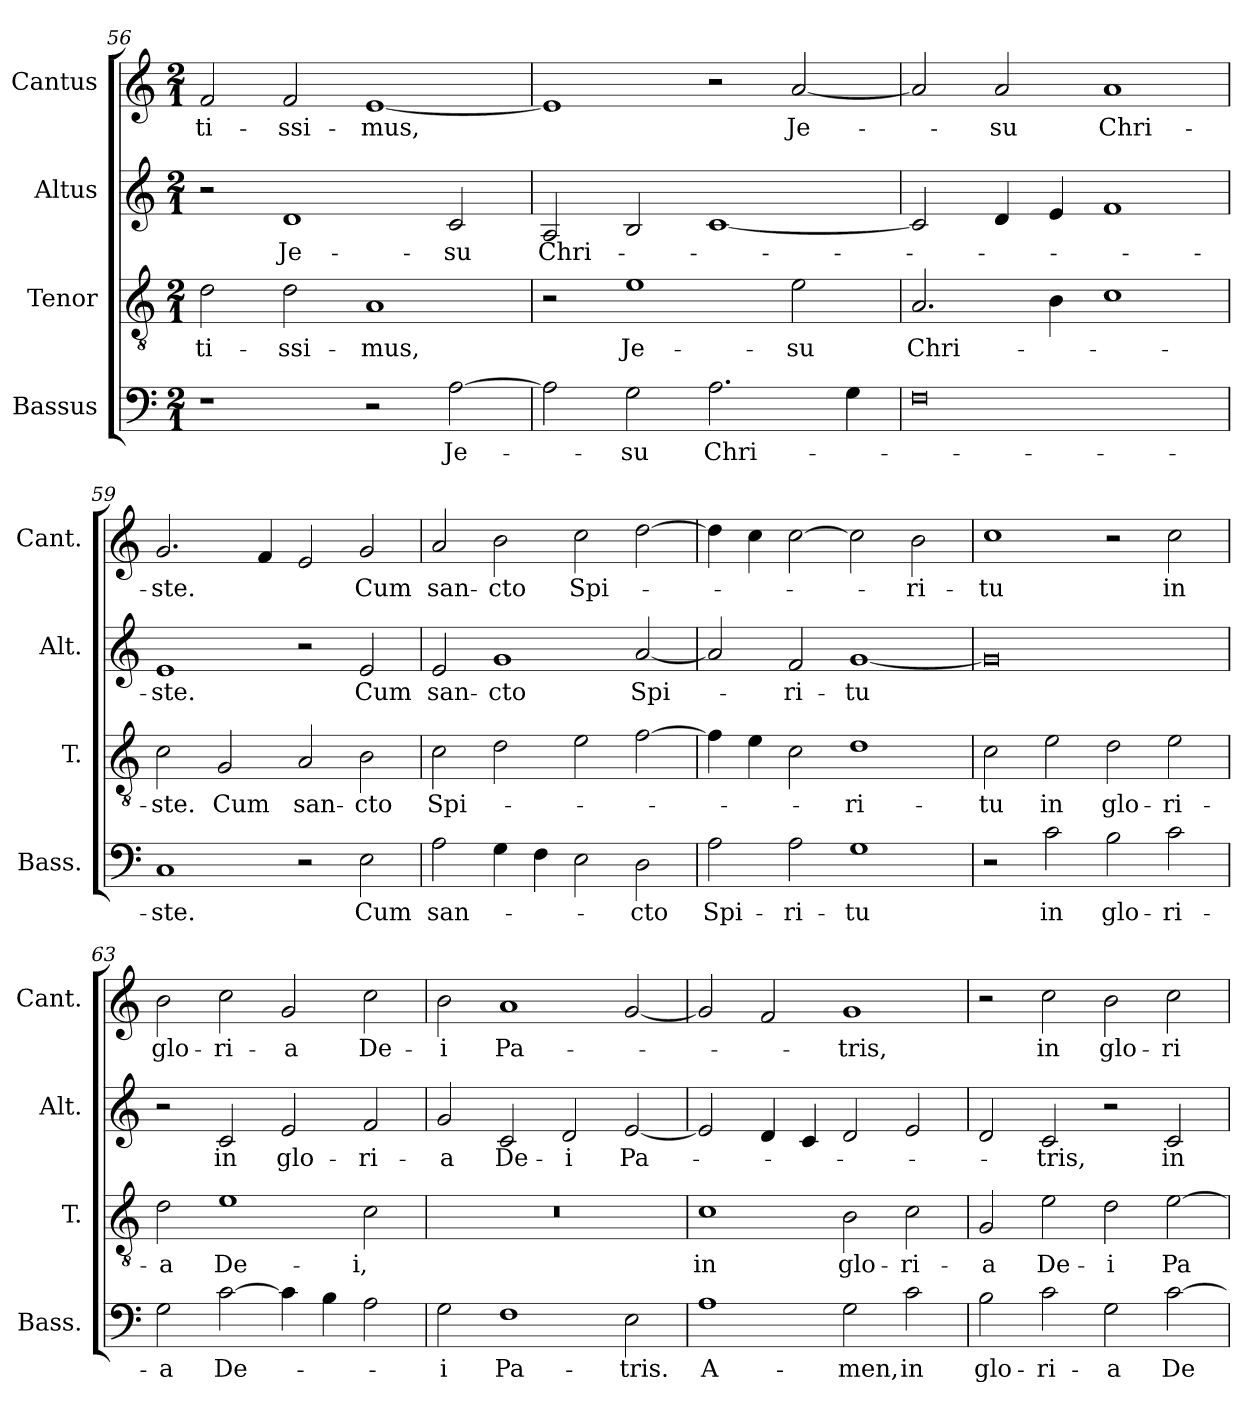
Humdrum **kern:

**kern	**text	**kern	**text	**kern	**text	**kern	**text
*part4	*part4	*part3	*part3	*part2	*part2	*part1	*part1
*staff4	*staff4	*staff3	*staff3	*staff2	*staff2	*staff1	*staff1
*I"Bassus	*	*I"Tenor	*	*I"Altus	*	*I"Cantus	*
*I'Bass.	*	*I'T.	*	*I'Alt.	*	*I'Cant.	*
*clefF4	*	*clefGv2	*	*clefG2	*	*clefG2	*
*	*	*ITrd7c12	*	*	*	*	*
*k[]	*	*k[]	*	*k[]	*	*k[]	*
*C:	*	*C:	*	*C:	*	*C:	*
*M2/1	*	*M2/1	*	*M2/1	*	*M2/1	*
=56	=56	=56	=56	=56	=56	=56	=56
1r	.	2D\	-ti-	2r	.	2f/	-ti-
.	.	2D\	-ssi-	1d/	Je-	2f/	-ssi-
2r	.	1AA/	-mus,	.	.	[1e/	-mus,
[2A\	Je-	.	.	2c/	-su	.	.
=57	=57	=57	=57	=57	=57	=57	=57
2A\]	.	2r	.	2A/	Chri-	1e/]	.
2G\	-su	1E\	Je-	2B/	.	.	.
2.A\	Chri-	.	.	[1c/	.	2r	.
.	.	2E\	-su	.	.	[2a/	Je-
4G\	.	.	.	.	.	.	.
=58	=58	=58	=58	=58	=58	=58	=58
0F\	.	2.AA/	Chri-	2c/]	.	2a/]	.
.	.	.	.	4d/	.	2a/	-su
.	.	4BB\	.	4e/	.	.	.
.	.	1C\	.	1f/	.	1a/	Chri-
=59	=59	=59	=59	=59	=59	=59	=59
1C/	-ste.	2C\	-ste.	1e/	-ste.	2.g/	-ste.
.	.	2GG/	Cum	.	.	.	.
.	.	.	.	.	.	4f/	.
2r	.	2AA/	san-	2r	.	2e/	.
2E\	Cum	2BB\	-cto	2e/	Cum	2g/	Cum
=60	=60	=60	=60	=60	=60	=60	=60
2A\	san-	2C\	Spi-	2e/	san-	2a/	san-
4G\	.	2D\	.	1g/	-cto	2b\	-cto
4F\	.	.	.	.	.	.	.
2E\	.	2E\	.	.	.	2cc\	Spi-
2D\	-cto	[2F\	.	[2a/	Spi-	[2dd\	.
=61	=61	=61	=61	=61	=61	=61	=61
2A\	Spi-	4F\]	.	2a/]	.	4dd\]	.
.	.	4E\	.	.	.	4cc\	.
2A\	-ri-	2C\	.	2f/	-ri-	[2cc\	.
1G\	-tu	1D\	-ri-	[1g/	-tu	2cc\]	.
.	.	.	.	.	.	2b\	-ri-
=62	=62	=62	=62	=62	=62	=62	=62
2r	.	2C\	-tu	0g/]	.	1cc\	-tu
2c\	in	2E\	in	.	.	.	.
2B\	glo-	2D\	glo-	.	.	2r	.
2c\	-ri-	2E\	-ri-	.	.	2cc\	in
=63	=63	=63	=63	=63	=63	=63	=63
2G\	-a	2D\	-a	2r	.	2b\	glo-
[2c\	De-	1E\	De-	2c/	in	2cc\	-ri-
4c\]	.	.	.	2e/	glo-	2g/	-a
4B\	.	.	.	.	.	.	.
2A\	.	2C\	-i,	2f/	-ri-	2cc\	De-
=64	=64	=64	=64	=64	=64	=64	=64
2G\	-i	0r	.	2g/	-a	2b\	-i
1F\	Pa-	.	.	2c/	De-	1a/	Pa-
.	.	.	.	2d/	-i	.	.
2E\	-tris.	.	.	[2e/	Pa-	[2g/	.
=65	=65	=65	=65	=65	=65	=65	=65
1A\	A-	1C\	in	2e/]	.	2g/]	.
.	.	.	.	4d/	.	2f/	.
.	.	.	.	4c/	.	.	.
2G\	-men,	2BB\	glo-	2d/	.	1g/	-tris,
2c\	in	2C\	-ri-	2e/	.	.	.
=66	=66	=66	=66	=66	=66	=66	=66
2B\	glo-	2GG/	-a	2d/	.	2r	.
2c\	-ri-	2E\	De-	2c/	-tris,	2cc\	in
2G\	-a	2D\	-i	2r	.	2b\	glo-
[2c\	De-	[2E\	Pa-	2c/	in	2cc\	-ri-
=	=	=	=	=	=	=	=
*-	*-	*-	*-	*-	*-	*-	*-
